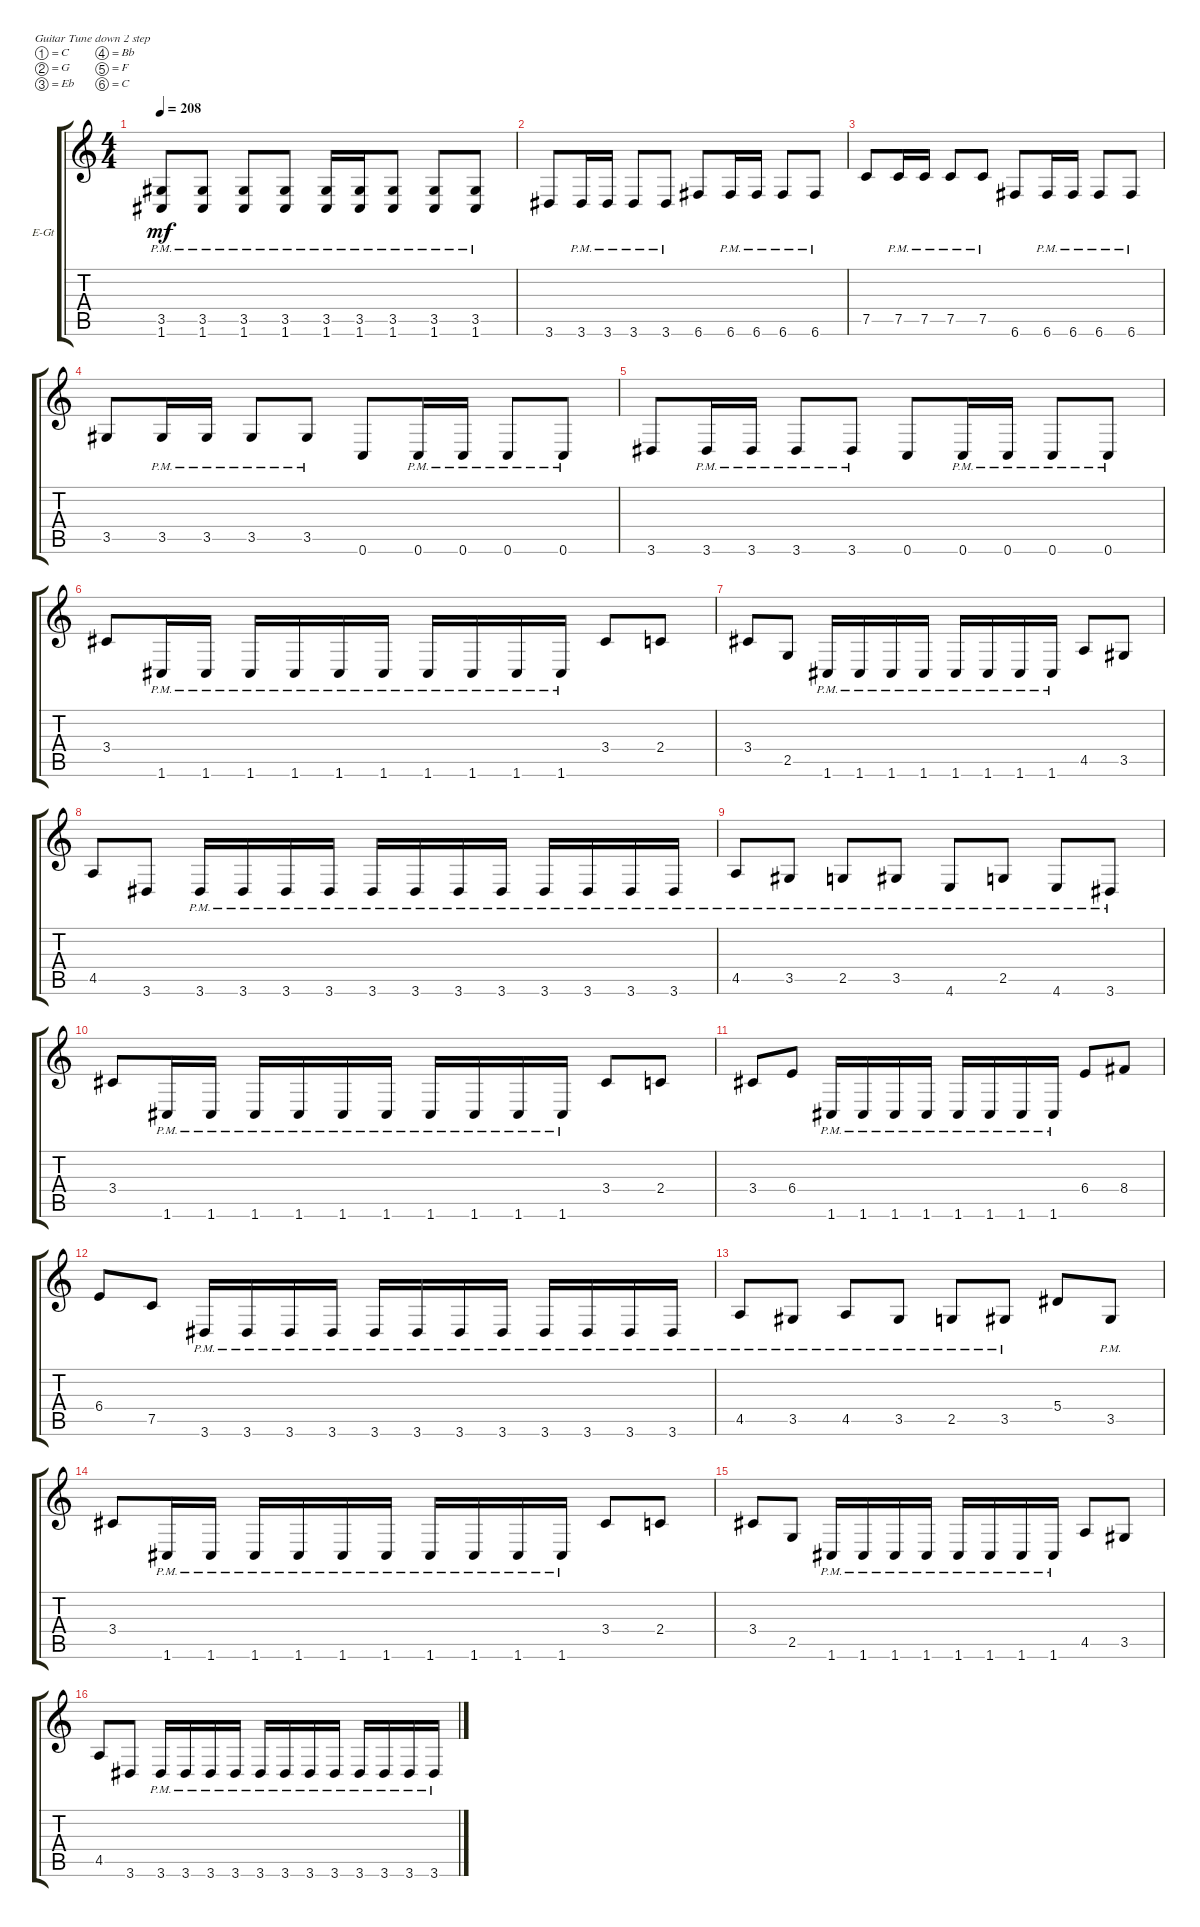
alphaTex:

\defaultSystemsLayout 4
\bracketExtendMode groupsimilarinstruments
\firstSystemTrackNameOrientation horizontal
\otherSystemsTrackNameOrientation horizontal
\track ("Eschbach Rhythm" "E-Gt") {instrument overdrivenguitar}
\staff {score tabs}
\tuning (C4 G3 Eb3 Bb2 F2 C2)
\ts (4 4)
\tempo 208
\clef g2
\ks c
(1.6{pm} 3.5{pm}).8{dy mf} (1.6{pm} 3.5{pm}).8 (1.6{pm} 3.5{pm}).8 (1.6{pm} 3.5{pm}).8 (1.6{pm} 3.5{pm}).16 (1.6{pm} 3.5{pm}).16 (1.6{pm} 3.5{pm}).8 (1.6{pm} 3.5{pm}).8 (1.6{pm} 3.5{pm}).8 |
3.6.8 3.6{pm}.16 3.6{pm}.16 3.6{pm}.8 3.6{pm}.8 6.6.8 6.6{pm}.16 6.6{pm}.16 6.6{pm}.8 6.6{pm}.8 |
7.5.8 7.5{pm}.16 7.5{pm}.16 7.5{pm}.8 7.5{pm}.8 6.6.8 6.6{pm}.16 6.6{pm}.16 6.6{pm}.8 6.6{pm}.8 |
3.5.8 3.5{pm}.16 3.5{pm}.16 3.5{pm}.8 3.5{pm}.8 0.6.8 0.6{pm}.16 0.6{pm}.16 0.6{pm}.8 0.6{pm}.8 |
3.6.8 3.6{pm}.16 3.6{pm}.16 3.6{pm}.8 3.6{pm}.8 0.6.8 0.6{pm}.16 0.6{pm}.16 0.6{pm}.8 0.6{pm}.8 |
3.4.8 1.6{pm}.16 1.6{pm}.16 1.6{pm}.16 1.6{pm}.16 1.6{pm}.16 1.6{pm}.16 1.6{pm}.16 1.6{pm}.16 1.6{pm}.16 1.6{pm}.16 3.4.8 2.4.8 |
3.4.8 2.5.8 1.6{pm}.16 1.6{pm}.16 1.6{pm}.16 1.6{pm}.16 1.6{pm}.16 1.6{pm}.16 1.6{pm}.16 1.6{pm}.16 4.5.8 3.5.8 |
4.5.8 3.6.8 3.6{pm}.16 3.6{pm}.16 3.6{pm}.16 3.6{pm}.16 3.6{pm}.16 3.6{pm}.16 3.6{pm}.16 3.6{pm}.16 3.6{pm}.16 3.6{pm}.16 3.6{pm}.16 3.6{pm}.16 |
4.5{pm}.8 3.5{pm}.8 2.5{pm}.8 3.5{pm}.8 4.6{pm}.8 2.5{pm}.8 4.6{pm}.8 3.6{pm}.8 |
3.4.8 1.6{pm}.16 1.6{pm}.16 1.6{pm}.16 1.6{pm}.16 1.6{pm}.16 1.6{pm}.16 1.6{pm}.16 1.6{pm}.16 1.6{pm}.16 1.6{pm}.16 3.4.8 2.4.8 |
3.4.8 6.4.8 1.6{pm}.16 1.6{pm}.16 1.6{pm}.16 1.6{pm}.16 1.6{pm}.16 1.6{pm}.16 1.6{pm}.16 1.6{pm}.16 6.4.8 8.4.8 |
6.4.8 7.5.8 3.6{pm}.16 3.6{pm}.16 3.6{pm}.16 3.6{pm}.16 3.6{pm}.16 3.6{pm}.16 3.6{pm}.16 3.6{pm}.16 3.6{pm}.16 3.6{pm}.16 3.6{pm}.16 3.6{pm}.16 |
4.5{pm}.8 3.5{pm}.8 4.5{pm}.8 3.5{pm}.8 2.5{pm}.8 3.5{pm}.8 5.4.8 3.5{pm}.8 |
3.4.8 1.6{pm}.16 1.6{pm}.16 1.6{pm}.16 1.6{pm}.16 1.6{pm}.16 1.6{pm}.16 1.6{pm}.16 1.6{pm}.16 1.6{pm}.16 1.6{pm}.16 3.4.8 2.4.8 |
3.4.8 2.5.8 1.6{pm}.16 1.6{pm}.16 1.6{pm}.16 1.6{pm}.16 1.6{pm}.16 1.6{pm}.16 1.6{pm}.16 1.6{pm}.16 4.5.8 3.5.8 |
4.5.8 3.6.8 3.6{pm}.16 3.6{pm}.16 3.6{pm}.16 3.6{pm}.16 3.6{pm}.16 3.6{pm}.16 3.6{pm}.16 3.6{pm}.16 3.6{pm}.16 3.6{pm}.16 3.6{pm}.16 3.6{pm}.16
